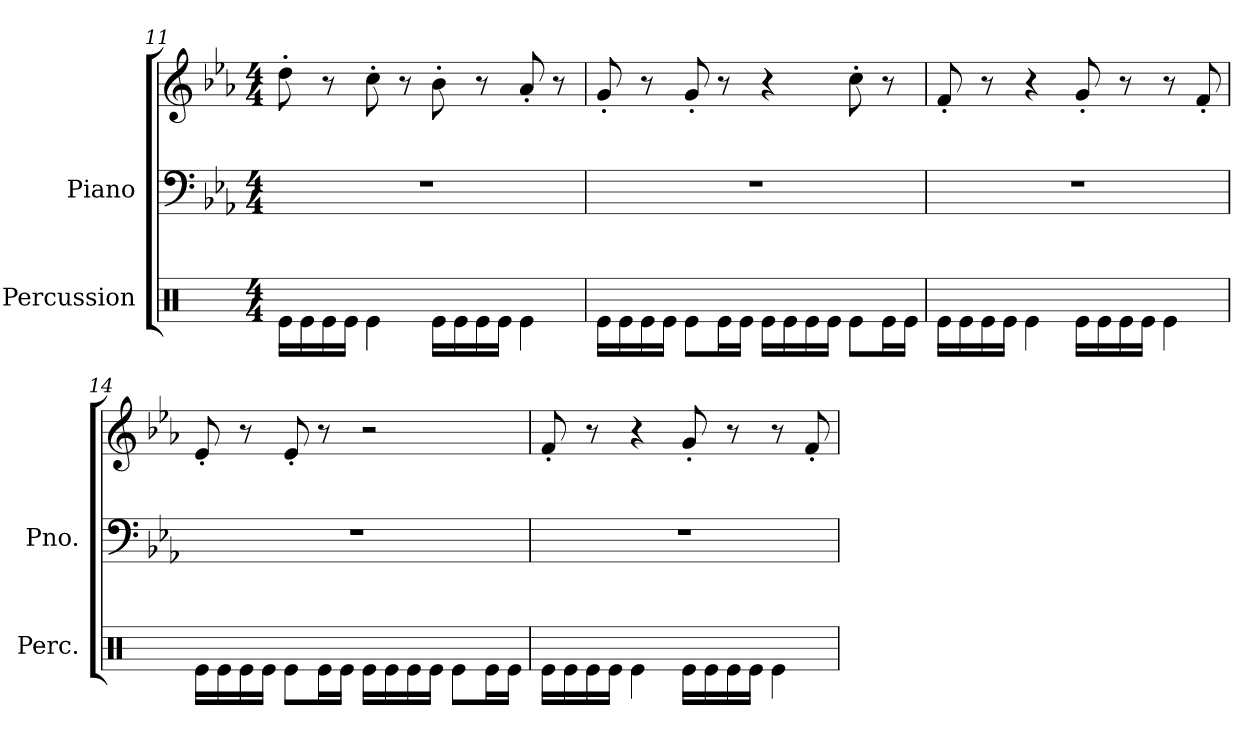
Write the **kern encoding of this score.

**kern	**kern	**kern
*part2	*part1	*part1
*staff3	*staff2	*staff1
*I"Percussion	*I"Piano	*
*I'Perc.	*I'Pno.	*
*clefX	*clefF4	*clefG2
*k[]	*k[b-e-a-]	*k[b-e-a-]
*	*E-:	*E-:
*M4/4	*M4/4	*M4/4
=11	=11	=11
16Re\LL	1r	8dd'\
16Re\	.	.
16Re\	.	8r
16Re\JJ	.	.
4Re\	.	8cc'\
.	.	8r
16Re\LL	.	8b-'\
16Re\	.	.
16Re\	.	8r
16Re\JJ	.	.
4Re\	.	8a-'/
.	.	8r
=12	=12	=12
16Re\LL	1r	8g'/
16Re\	.	.
16Re\	.	8r
16Re\JJ	.	.
8Re\L	.	8g'/
16Re\L	.	8r
16Re\JJ	.	.
16Re\LL	.	4r
16Re\	.	.
16Re\	.	.
16Re\JJ	.	.
8Re\L	.	8cc'\
16Re\L	.	8r
16Re\JJ	.	.
!!LO:LB:g=z
=13	=13	=13
16Re\LL	1r	8f'/
16Re\	.	.
16Re\	.	8r
16Re\JJ	.	.
4Re\	.	4r
16Re\LL	.	8g'/
16Re\	.	.
16Re\	.	8r
16Re\JJ	.	.
4Re\	.	8r
.	.	8f'/
=14	=14	=14
16Re\LL	1r	8e-'/
16Re\	.	.
16Re\	.	8r
16Re\JJ	.	.
8Re\L	.	8e-'/
16Re\L	.	8r
16Re\JJ	.	.
16Re\LL	.	2r
16Re\	.	.
16Re\	.	.
16Re\JJ	.	.
8Re\L	.	.
16Re\L	.	.
16Re\JJ	.	.
=15	=15	=15
16Re\LL	1r	8f'/
16Re\	.	.
16Re\	.	8r
16Re\JJ	.	.
4Re\	.	4r
16Re\LL	.	8g'/
16Re\	.	.
16Re\	.	8r
16Re\JJ	.	.
4Re\	.	8r
.	.	8f'/
=	=	=
*-	*-	*-
